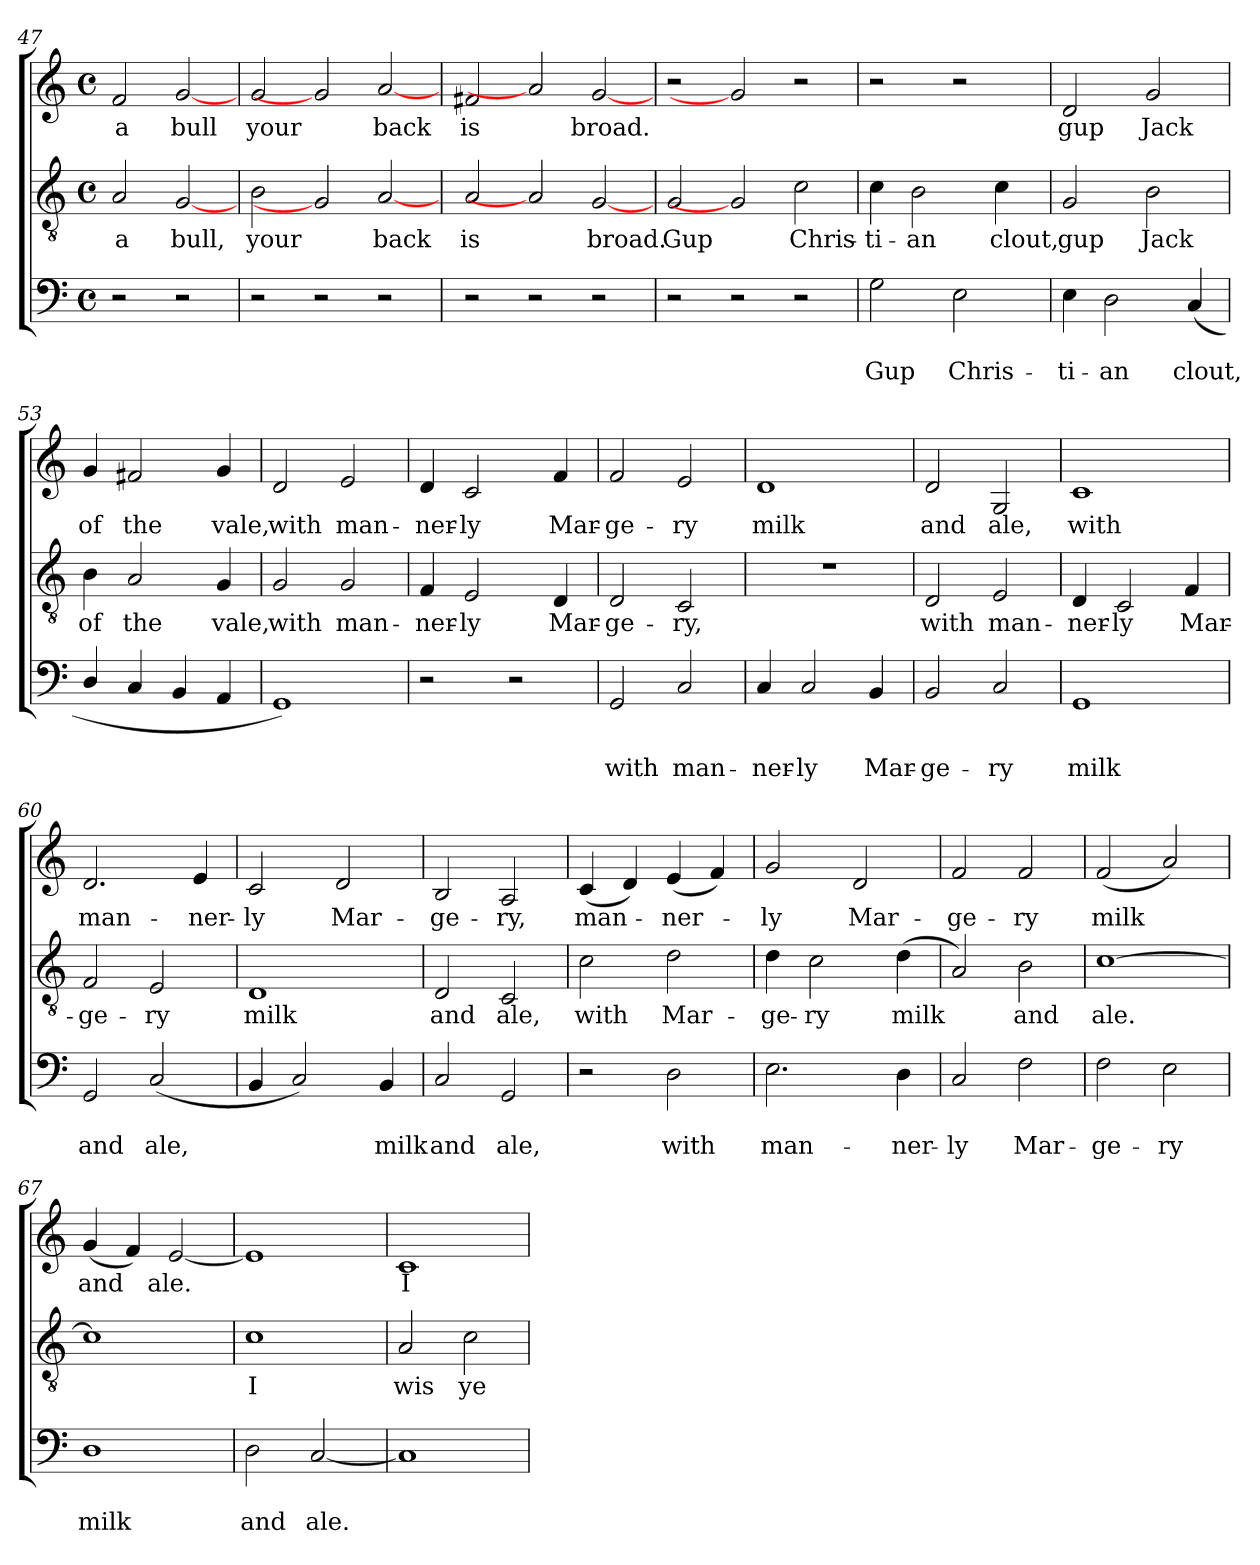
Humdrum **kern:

**kern	**text	**text	**kern	**text	**kern	**text
*part3	*part3	*part3	*part2	*part2	*part1	*part1
*staff3	*staff3	*staff3	*staff2	*staff2	*staff1	*staff1
*clefF4	*	*	*clefGv2	*	*clefG2	*
*k[]	*	*	*k[]	*	*k[]	*
*C:	*	*	*C:	*	*C:	*
*M4/4	*	*	*M4/4	*	*M4/4	*
*met(c)	*	*	*met(c)	*	*met(c)	*
=47	=47	=47	=47	=47	=47	=47
!	!	!	!	!LO:LY:b	!	!LO:LY:b
2r	.	.	2A/	a	2f/	a
!	!	!	!	!LO:LY:b	!	!LO:LY:b
2r	.	.	[2G	bull,	[2g	bull
=48	=48	=48	=48	=48	=48	=48
!	!	!	!	!LO:LY:b	!	!LO:LY:b
2r	.	.	2B\	your	2g/	your
2r	.	.	2G]	.	2g]	.
!	!	!	!	!LO:LY:b	!	!LO:LY:b
2r	.	.	[2A	back	[2a	back
=49	=49	=49	=49	=49	=49	=49
!	!	!	!	!LO:LY:b	!	!LO:LY:b
2r	.	.	2A/	is	2f#X/	is
2r	.	.	2A]	.	2a]	.
!	!	!	!	!LO:LY:b	!	!LO:LY:b
2r	.	.	[2G	broad.	[2g	broad.
!!LO:LB:g=z
=50	=50	=50	=50	=50	=50	=50
!	!	!	!	!LO:LY:b	!	!
2r	.	.	2G/	Gup	2r	.
2r	.	.	2G]	.	2g]	.
!	!	!	!	!LO:LY:b	!	!
2r	.	.	2c\	Chris-	2r	.
=51	=51	=51	=51	=51	=51	=51
!	!	!LO:LY:b	!	!LO:LY:b	!	!
2G\	.	Gup	4c\	-ti-	2r	.
!	!	!	!	!LO:LY:b	!	!
.	.	.	2B\	-an	.	.
!	!	!LO:LY:b	!	!	!	!
2E\	.	Chris-	.	.	2r	.
!	!	!	!	!LO:LY:b	!	!
.	.	.	4c\	clout,	.	.
=52	=52	=52	=52	=52	=52	=52
!	!	!LO:LY:b	!	!LO:LY:b	!	!LO:LY:b
4E\	.	-ti-	2G/	gup	2d/	gup
!	!	!LO:LY:b	!	!	!	!
2D\	.	-an	.	.	.	.
!	!	!	!	!LO:LY:b	!	!LO:LY:b
.	.	.	2B\	Jack	2g/	Jack
!	!	!LO:LY:b	!	!	!	!
(<4C/	.	clout,	.	.	.	.
=53	=53	=53	=53	=53	=53	=53
!	!	!	!	!LO:LY:b	!	!LO:LY:b
4D/	.	.	4B\	of	4g/	of
!	!	!	!	!LO:LY:b	!	!LO:LY:b
4C/	.	.	2A/	the	2f#X/	the
4BB/	.	.	.	.	.	.
!	!	!	!	!LO:LY:b	!	!LO:LY:b
4AA/	.	.	4G/	vale,	4g/	vale,
=54	=54	=54	=54	=54	=54	=54
!	!	!	!	!LO:LY:b	!	!LO:LY:b
1GG)	.	.	2G/	with	2d/	with
!	!	!	!	!LO:LY:b	!	!LO:LY:b
.	.	.	2G/	man-	2e/	man-
!!LO:LB:g=z
=55	=55	=55	=55	=55	=55	=55
!	!	!	!	!LO:LY:b	!	!LO:LY:b
2r	.	.	4F/	-ner-	4d/	-ner-
!	!	!	!	!LO:LY:b	!	!LO:LY:b
.	.	.	2E/	-ly	2c/	-ly
2r	.	.	.	.	.	.
!	!	!	!	!LO:LY:b	!	!LO:LY:b
.	.	.	4D/	Mar-	4f/	Mar-
=56	=56	=56	=56	=56	=56	=56
!	!	!LO:LY:b	!	!LO:LY:b	!	!LO:LY:b
2GG/	.	with	2D/	-ge-	2f/	-ge-
!	!	!LO:LY:b	!	!LO:LY:b	!	!LO:LY:b
2C/	.	man-	2C/	-ry,	2e/	-ry
=57	=57	=57	=57	=57	=57	=57
!	!	!LO:LY:b	!	!	!	!LO:LY:b
4C/	.	-ner-	1r	.	1d	milk
!	!	!LO:LY:b	!	!	!	!
2C/	.	-ly	.	.	.	.
!	!	!LO:LY:b	!	!	!	!
4BB/	.	Mar-	.	.	.	.
=58	=58	=58	=58	=58	=58	=58
!	!	!LO:LY:b	!	!LO:LY:b	!	!LO:LY:b
2BB/	.	-ge-	2D/	with	2d/	and
!	!	!LO:LY:b	!	!LO:LY:b	!	!LO:LY:b
2C/	.	-ry	2E/	man-	2G/	ale,
=59	=59	=59	=59	=59	=59	=59
!	!	!LO:LY:b	!	!LO:LY:b	!	!LO:LY:b
1GG	.	milk	4D/	-ner-	1c	with
!	!	!	!	!LO:LY:b	!	!
.	.	.	2C/	-ly	.	.
!	!	!	!	!LO:LY:b	!	!
.	.	.	4F/	Mar-	.	.
=60	=60	=60	=60	=60	=60	=60
!	!	!LO:LY:b	!	!LO:LY:b	!	!LO:LY:b
2GG/	.	and	2F/	-ge-	2.d/	man-
!	!	!LO:LY:b	!	!LO:LY:b	!	!
(<2C/	.	ale,	2E/	-ry	.	.
!	!	!	!	!	!	!LO:LY:b
.	.	.	.	.	4e/	-ner-
!!LO:LB:g=z
=61	=61	=61	=61	=61	=61	=61
!	!	!	!	!LO:LY:b	!	!LO:LY:b
4BB/	.	.	1D	milk	2c/	-ly
2C/)	.	.	.	.	.	.
!	!	!	!	!	!	!LO:LY:b
.	.	.	.	.	2d/	Mar-
!	!	!LO:LY:b	!	!	!	!
4BB/	.	milk	.	.	.	.
=62	=62	=62	=62	=62	=62	=62
!	!	!LO:LY:b	!	!LO:LY:b	!	!LO:LY:b
2C/	.	and	2D/	and	2B/	-ge-
!	!	!LO:LY:b	!	!LO:LY:b	!	!LO:LY:b
2GG/	.	ale,	2C/	ale,	2A/	-ry,
=63	=63	=63	=63	=63	=63	=63
!	!	!	!	!LO:LY:b	!	!LO:LY:b
2r	.	.	2c\	with	(<4c/	man-
.	.	.	.	.	4d/)	.
!	!	!LO:LY:b	!	!LO:LY:b	!	!LO:LY:b
2D\	.	with	2d\	Mar-	(<4e/	-ner-
.	.	.	.	.	4f/)	.
!!LO:PB:g=z
=64	=64	=64	=64	=64	=64	=64
!	!	!LO:LY:b	!	!LO:LY:b	!	!LO:LY:b
2.E\	.	man-	4d\	-ge-	2g/	-ly
!	!	!	!	!LO:LY:b	!	!
.	.	.	2c\	-ry	.	.
!	!	!	!	!	!	!LO:LY:b
.	.	.	.	.	2d/	Mar-
!	!	!LO:LY:b	!	!LO:LY:b	!	!
4D\	.	-ner-	(>4d\	milk	.	.
!!LO:LB:g=z
=65	=65	=65	=65	=65	=65	=65
!	!	!LO:LY:b	!	!	!	!LO:LY:b
2C/	.	-ly	2A/)	.	2f/	-ge-
!	!	!LO:LY:b	!	!LO:LY:b	!	!LO:LY:b
2F\	.	Mar-	2B\	and	2f/	-ry
!!LO:LB:g=z
=66	=66	=66	=66	=66	=66	=66
!	!	!LO:LY:b	!	!LO:LY:b	!	!LO:LY:b
2F\	.	-ge-	[>1c	ale.	(<2f/	milk
!	!	!LO:LY:b	!	!	!	!
2E\	.	-ry	.	.	2a/)	.
!!LO:LB:g=z
=67	=67	=67	=67	=67	=67	=67
!	!	!LO:LY:b	!	!	!	!LO:LY:b
1D	.	milk	1c]	.	(<4g/	and
.	.	.	.	.	4f/)	.
!	!	!	!	!	!	!LO:LY:b
.	.	.	.	.	[<2e/	ale.
=68	=68	=68	=68	=68	=68	=68
!	!	!LO:LY:b	!	!LO:LY:b	!	!
2D\	.	and	1c	I	1e]	.
!	!	!LO:LY:b	!	!	!	!
[<2C/	.	ale.	.	.	.	.
=69	=69	=69	=69	=69	=69	=69
!	!	!	!	!LO:LY:b	!	!LO:LY:b
1C]	.	.	2A/	wis	1c	I
!	!	!	!	!LO:LY:b	!	!
.	.	.	2c\	ye	.	.
=	=	=	=	=	=	=
*-	*-	*-	*-	*-	*-	*-
